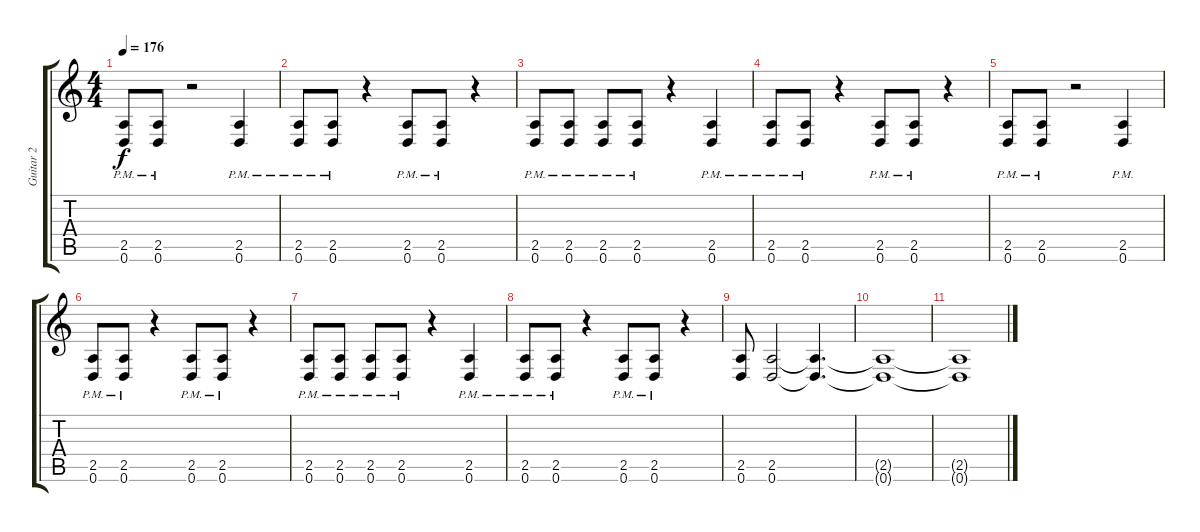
\track ("Guitar 2" "Guitar 2") {instrument distortionguitar}
\staff {score tabs}
\tuning (D4 A3 F3 C3 G2 D2) {hide}
\ts (4 4)
\tempo 176
\clef g2
\ks c
(2.5{pm} 0.6{pm}).8{dy f} (2.5{pm} 0.6{pm}).8 r.2 (2.5{pm} 0.6{pm}).4 |
(2.5{pm} 0.6{pm}).8 (2.5{pm} 0.6{pm}).8 r.4 (2.5{pm} 0.6{pm}).8 (2.5{pm} 0.6{pm}).8 r.4 |
(2.5{pm} 0.6{pm}).8 (2.5{pm} 0.6{pm}).8 (2.5{pm} 0.6{pm}).8 (2.5{pm} 0.6{pm}).8 r.4 (2.5{pm} 0.6{pm}).4 |
(2.5{pm} 0.6{pm}).8 (2.5{pm} 0.6{pm}).8 r.4 (2.5{pm} 0.6{pm}).8 (2.5{pm} 0.6{pm}).8 r.4 |
(2.5{pm} 0.6{pm}).8 (2.5{pm} 0.6{pm}).8 r.2 (2.5{pm} 0.6{pm}).4 |
(2.5{pm} 0.6{pm}).8 (2.5{pm} 0.6{pm}).8 r.4 (2.5{pm} 0.6{pm}).8 (2.5{pm} 0.6{pm}).8 r.4 |
(2.5{pm} 0.6{pm}).8 (2.5{pm} 0.6{pm}).8 (2.5{pm} 0.6{pm}).8 (2.5{pm} 0.6{pm}).8 r.4 (2.5{pm} 0.6{pm}).4 |
(2.5{pm} 0.6{pm}).8 (2.5{pm} 0.6{pm}).8 r.4 (2.5{pm} 0.6{pm}).8 (2.5{pm} 0.6).8 r.4 |
(2.5 0.6).8 (2.5 0.6).2 (2.5{t} 0.6{t}).4{d} |
(2.5{t} 0.6{t}).1 |
(2.5{t} 0.6{t}).1
